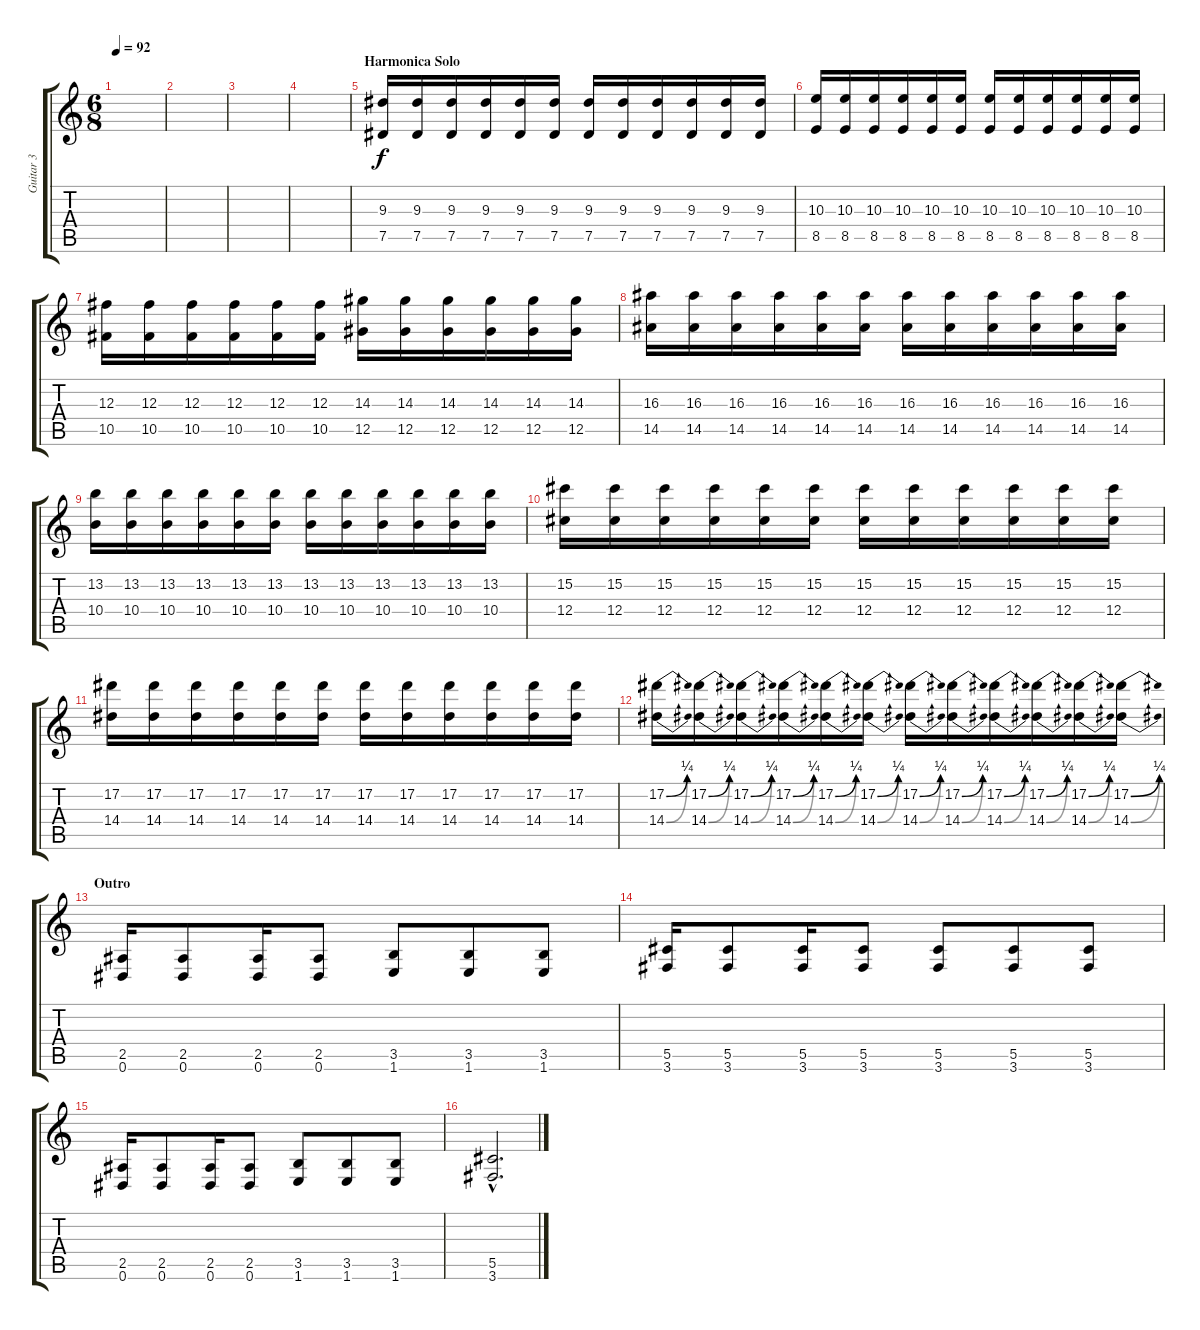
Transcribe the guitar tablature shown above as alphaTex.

\track ("Guitar 3" "Guitar 3") {instrument overdrivenguitar}
\staff {score tabs}
\tuning (Eb4 Bb3 Gb3 Db3 Ab2 Eb2) {hide}
\ts (6 8)
\tempo 92
\clef g2
\ks c
|
|
|
|
\section ("" "Harmonica Solo")
(9.3 7.5).16 (9.3 7.5).16 (9.3 7.5).16 (9.3 7.5).16 (9.3 7.5).16 (9.3 7.5).16 (9.3 7.5).16 (9.3 7.5).16 (9.3 7.5).16 (9.3 7.5).16 (9.3 7.5).16 (9.3 7.5).16 |
(10.3 8.5).16 (10.3 8.5).16 (10.3 8.5).16 (10.3 8.5).16 (10.3 8.5).16 (10.3 8.5).16 (10.3 8.5).16 (10.3 8.5).16 (10.3 8.5).16 (10.3 8.5).16 (10.3 8.5).16 (10.3 8.5).16 |
(12.3 10.5).16 (12.3 10.5).16 (12.3 10.5).16 (12.3 10.5).16 (12.3 10.5).16 (12.3 10.5).16 (14.3 12.5).16 (14.3 12.5).16 (14.3 12.5).16 (14.3 12.5).16 (14.3 12.5).16 (14.3 12.5).16 |
(16.3 14.5).16 (16.3 14.5).16 (16.3 14.5).16 (16.3 14.5).16 (16.3 14.5).16 (16.3 14.5).16 (16.3 14.5).16 (16.3 14.5).16 (16.3 14.5).16 (16.3 14.5).16 (16.3 14.5).16 (16.3 14.5).16 |
(13.2 10.4).16 (13.2 10.4).16 (13.2 10.4).16 (13.2 10.4).16 (13.2 10.4).16 (13.2 10.4).16 (13.2 10.4).16 (13.2 10.4).16 (13.2 10.4).16 (13.2 10.4).16 (13.2 10.4).16 (13.2 10.4).16 |
(15.2 12.4).16 (15.2 12.4).16 (15.2 12.4).16 (15.2 12.4).16 (15.2 12.4).16 (15.2 12.4).16 (15.2 12.4).16 (15.2 12.4).16 (15.2 12.4).16 (15.2 12.4).16 (15.2 12.4).16 (15.2 12.4).16 |
(17.2 14.4).16 (17.2 14.4).16 (17.2 14.4).16 (17.2 14.4).16 (17.2 14.4).16 (17.2 14.4).16 (17.2 14.4).16 (17.2 14.4).16 (17.2 14.4).16 (17.2 14.4).16 (17.2 14.4).16 (17.2 14.4).16 |
(17.2{be (bend 0 0 60 1)} 14.4{be (bend 0 0 60 1)}).16 (17.2{be (bend 0 0 60 1)} 14.4{be (bend 0 0 60 1)}).16 (17.2{be (bend 0 0 60 1)} 14.4{be (bend 0 0 60 1)}).16 (17.2{be (bend 0 0 60 1)} 14.4{be (bend 0 0 60 1)}).16 (17.2{be (bend 0 0 60 1)} 14.4{be (bend 0 0 60 1)}).16 (17.2{be (bend 0 0 60 1)} 14.4{be (bend 0 0 60 1)}).16 (17.2{be (bend 0 0 60 1)} 14.4{be (bend 0 0 60 1)}).16 (17.2{be (bend 0 0 60 1)} 14.4{be (bend 0 0 60 1)}).16 (17.2{be (bend 0 0 60 1)} 14.4{be (bend 0 0 60 1)}).16 (17.2{be (bend 0 0 60 1)} 14.4{be (bend 0 0 60 1)}).16 (17.2{be (bend 0 0 60 1)} 14.4{be (bend 0 0 60 1)}).16 (17.2{be (bend 0 0 60 1)} 14.4{be (bend 0 0 60 1)}).16 |
\section ("" "Outro")
(2.5 0.6).16 (2.5 0.6).8 (2.5 0.6).16 (2.5 0.6).8 (3.5 1.6).8 (3.5 1.6).8 (3.5 1.6).8 |
(5.5 3.6).16 (5.5 3.6).8 (5.5 3.6).16 (5.5 3.6).8 (5.5 3.6).8 (5.5 3.6).8 (5.5 3.6).8 |
(2.5 0.6).16 (2.5 0.6).8 (2.5 0.6).16 (2.5 0.6).8 (3.5 1.6).8 (3.5 1.6).8 (3.5 1.6).8 |
(5.5{hac} 3.6{hac}).2{d}
